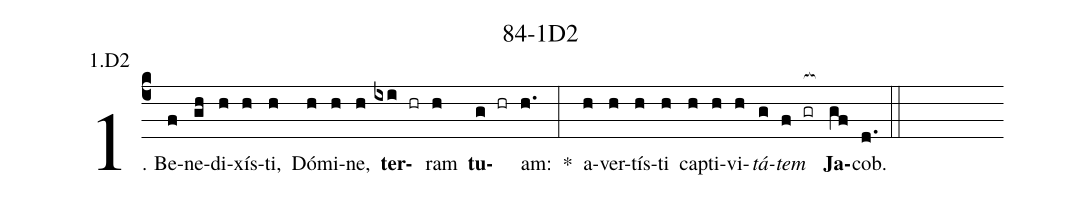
name: 84-1D2;
annotation: 1.D2;
%%
(c4)1. Be(f)ne(gh)di(h)xís(h)ti,(h) Dó(h)mi(h)ne,(h) <b>ter</b>(ixi hr)ram(h) <b>tu</b>(g hr)am:(h.) *(:) a(h)ver(h)tís(h)ti(h) cap(h)ti(h)vi(h)<i>tá</i>(g)<i>tem</i>(f gr[ocb:1{]) <b>Ja</b>(gf[ocb:0}])cob.(d.) (::)
